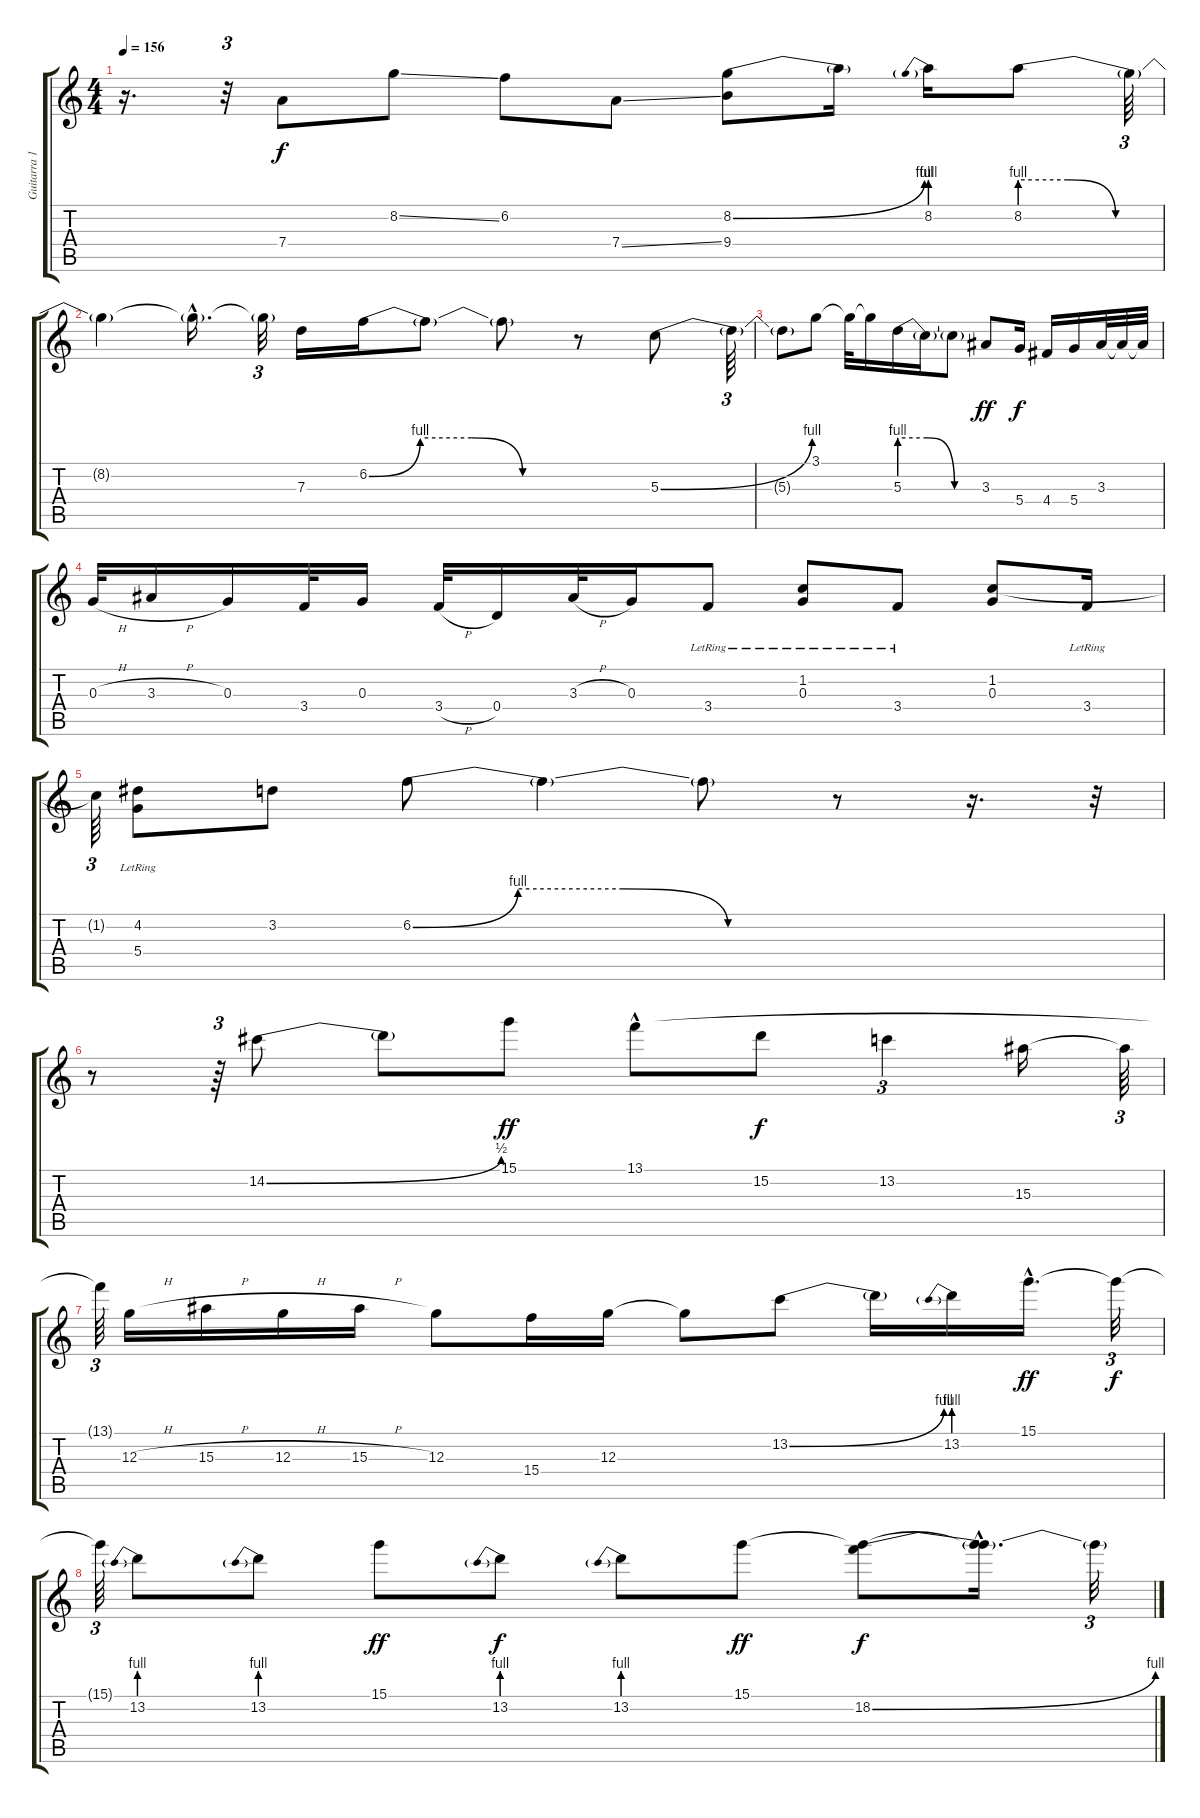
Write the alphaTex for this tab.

\track ("Guitarra 1" "Guitarra 1") {instrument distortionguitar}
\staff {score tabs}
\tuning (E4 B3 G3 D3 A2 E2) {hide}
\ts (4 4)
\tempo 156
\clef g2
\ks c
r.16{d dy f} r.32{tu (3 2)} 7.4.8 8.2{ss}.8 6.2.8 7.4{ss}.8 (8.2{be (bend 0 0 60 4)} 9.4).8 8.2{t}.16 8.2{be (prebend 0 4 60 4)}.16 8.2{be (custom 0 4 20 4 40 0 60 0)}.8 8.2{t}.64{tu (3 2)} |
8.2{t}.4 8.2{hac t}.16{d} 8.2{t}.32{tu (3 2)} 7.3.16 6.2{be (custom 0 0 15 4 30 4 45 0 60 0)}.16 6.2{t}.8 6.2{t}.8 r.8 5.3{be (bend 0 0 60 4)}.8 5.3{t}.64{tu (3 2)} |
5.3{t}.8 3.1.8 3.1{t}.32 3.1{t}.16 5.3{be (custom 0 4 20 4 40 0 60 0)}.16 5.3{t}.16 5.3{t}.8 3.3.8{dy ff} 5.4.16{dy f} 4.4.16 5.4.16 3.3.32 3.3{t}.32 3.3{t}.32 |
0.3{h}.32 3.3{h}.16 0.3.16 3.4.32 0.3.16 3.4{h}.32 0.4.16 3.3{h}.32 0.3.16 3.4{lr}.8 (1.2{lr} 0.3{lr}).8 3.4{lr}.8 (1.2 0.3).8 3.4{lr}.16 |
1.2{t}.64{tu (3 2)} (4.2{lr} 5.4).8 3.2.8 6.2{be (custom 0 0 15 4 30 4 45 0 60 0)}.8 6.2{t}.4 6.2{t}.8 r.8 r.16{d} r.32{tu (3 2)} |
r.8 r.64{tu (3 2)} 14.2{be (bend 0 0 60 2)}.8 14.2{t}.8 15.1.8{dy ff} 13.1{hac}.8 15.2.8{dy f} 13.2.4{tu (3 2)} 15.3.16 15.3{t}.64{tu (3 2)} |
13.1{t}.64{tu (3 2)} 12.3{h}.16 15.3{h}.16 12.3{h}.16 15.3{h}.16 12.3.8 15.4.16 12.3.16 12.3{t}.8 13.2{be (bend 0 0 60 4)}.8 13.2{t}.16 13.2{be (prebend 0 4 60 4)}.16 15.1{hac}.16{d dy ff} 15.1{t}.32{tu (3 2) dy f} |
15.1{t}.64{tu (3 2)} 13.2{be (prebend 0 4 60 4)}.8 13.2{be (prebend 0 4 60 4)}.8 15.1.8{dy ff} 13.2{be (prebend 0 4 60 4)}.8{dy f} 13.2{be (prebend 0 4 60 4)}.8 15.1.8{dy ff} (15.1{t} 18.2{be (bend 0 0 60 4)}).8{dy f} (15.1{hac t} 18.2{hac t}).16{d} 18.2{t}.32{tu (3 2)}
